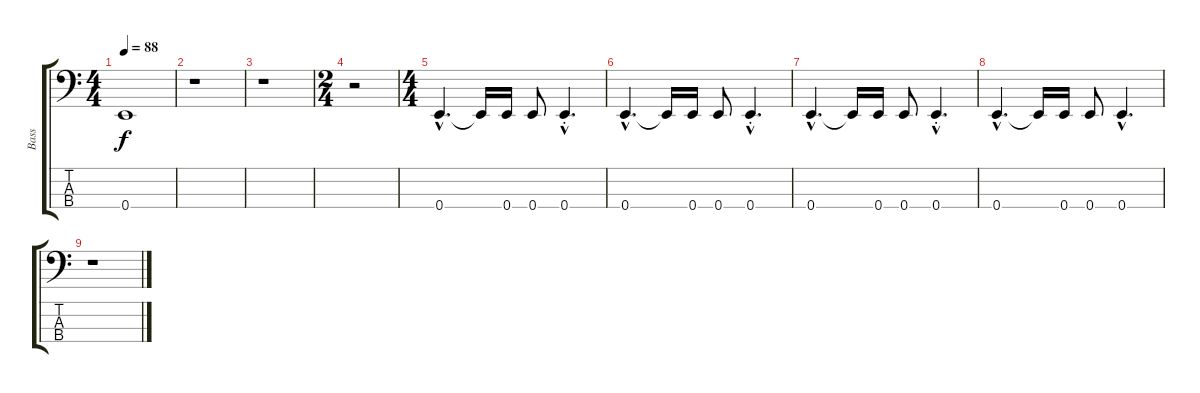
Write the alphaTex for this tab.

\track ("Bass" "Bass") {instrument synthbass2}
\staff {score tabs}
\tuning (G2 D2 A1 E1) {hide}
\ts (4 4)
\tempo 88
\clef f4
\ks c
0.4{t}.1{dy f} |
r.1 |
r.1 |
\ts (2 4)
r.2 |
\ts (4 4)
0.4{hac}.4{d} 0.4{t}.16 0.4.16 0.4.8 0.4{hac st}.4{d} |
0.4{hac}.4{d} 0.4{t}.16 0.4.16 0.4.8 0.4{hac st}.4{d} |
0.4{hac}.4{d} 0.4{t}.16 0.4.16 0.4.8 0.4{hac st}.4{d} |
0.4{hac}.4{d} 0.4{t}.16 0.4.16 0.4.8 0.4{hac}.4{d} |
r.1
